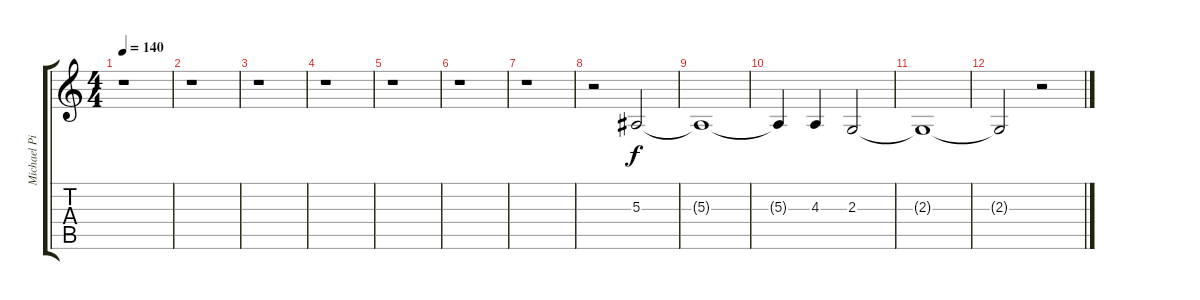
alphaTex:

\track ("Michael Pinella" "Michael Pi") {instrument electricpiano2}
\staff {score tabs}
\tuning (D4 A3 F3 C3 G2 D2) {hide}
\ts (4 4)
\tempo 140
\clef g2
\ks c
r.1{dy f} |
r.1 |
r.1 |
r.1 |
r.1 |
r.1 |
r.1 |
r.2 5.3.2{volume 14 instrument stringensemble1} |
5.3{t}.1 |
5.3{t}.4 4.3.4 2.3.2 |
2.3{t}.1 |
2.3{t}.2 r.2
